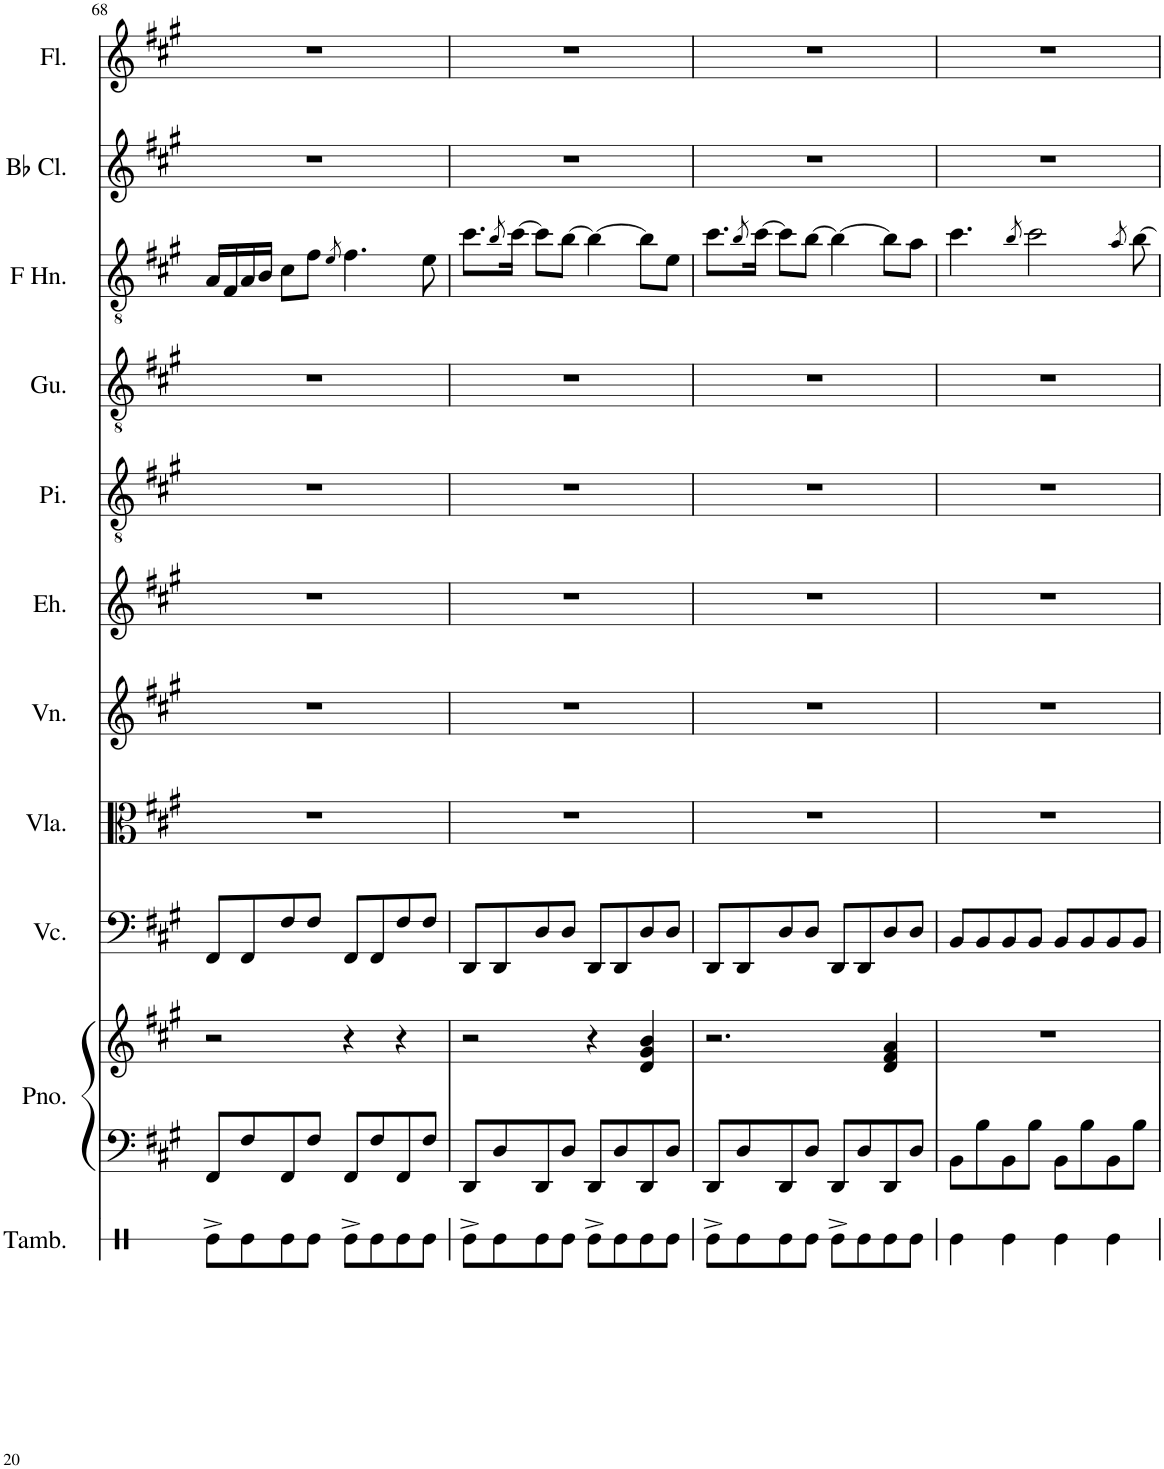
**kern	**kern	**kern	**kern	**kern	**kern	**kern	**kern	**kern	**kern	**kern	**kern
*part11	*part10	*part10	*part9	*part8	*part7	*part6	*part5	*part4	*part3	*part2	*part1
*staff12	*staff11	*staff10	*staff9	*staff8	*staff7	*staff6	*staff5	*staff4	*staff3	*staff2	*staff1
*I"Tambourine	*I"Piano	*	*I"Violoncello	*I"Viola	*I"Violin	*I"Erhu	*I"Pipa	*I"Guzheng	*I"Horn in F	*I"Bb Clarinet	*I"Flute
*I'Tamb.	*I'Pno.	*	*I'Vc.	*I'Vla.	*I'Vn.	*I'Eh.	*I'Pi.	*I'Gu.	*	*I'Bb Cl.	*I'Fl.
!!LO:PB:g=z
*clefX	*clefF4	*clefG2	*clefF4	*clefC3	*clefG2	*clefG2	*clefGv2	*clefGv2	*clefGv2	*clefG2	*clefG2
*	*	*	*	*	*	*	*	*	*ITrd4c7	*ITrd1c2	*
*k[]	*k[f#c#g#]	*k[f#c#g#]	*k[f#c#g#]	*k[f#c#g#]	*k[f#c#g#]	*k[f#c#g#]	*k[f#c#g#]	*k[f#c#g#]	*k[f#c#g#]	*k[f#c#g#]	*k[f#c#g#]
*M4/4	*M4/4	*M4/4	*M4/4	*M4/4	*M4/4	*M4/4	*M4/4	*M4/4	*M4/4	*M4/4	*M4/4
=68	=68	=68	=68	=68	=68	=68	=68	=68	=68	=68	=68
8Re^\L	8FF#/L	2r	8FF#/L	1r	1r	1r	1r	1r	16A/LL	1r	1r
.	.	.	.	.	.	.	.	.	16F#/	.	.
8Re\	8F#/	.	8FF#/	.	.	.	.	.	16A/	.	.
.	.	.	.	.	.	.	.	.	16B/JJ	.	.
8Re\	8FF#/	.	8F#/	.	.	.	.	.	8c#\L	.	.
8Re\J	8F#/J	.	8F#/J	.	.	.	.	.	8f#\J	.	.
.	.	.	.	.	.	.	.	.	8qe/	.	.
8Re^\L	8FF#/L	4r	8FF#/L	.	.	.	.	.	4.f#\	.	.
8Re\	8F#/	.	8FF#/	.	.	.	.	.	.	.	.
8Re\	8FF#/	4r	8F#/	.	.	.	.	.	.	.	.
8Re\J	8F#/J	.	8F#/J	.	.	.	.	.	8e\	.	.
=69	=69	=69	=69	=69	=69	=69	=69	=69	=69	=69	=69
8Re^\L	8DD/L	2r	8DD/L	1r	1r	1r	1r	1r	8.cc#\L	1r	1r
8Re\	8D/	.	8DD/	.	.	.	.	.	.	.	.
.	.	.	.	.	.	.	.	.	8qb/	.	.
.	.	.	.	.	.	.	.	.	[16cc#\Jk	.	.
8Re\	8DD/	.	8D/	.	.	.	.	.	8cc#\L]	.	.
8Re\J	8D/J	.	8D/J	.	.	.	.	.	[8b\J	.	.
8Re^\L	8DD/L	4r	8DD/L	.	.	.	.	.	4b\_	.	.
8Re\	8D/	.	8DD/	.	.	.	.	.	.	.	.
8Re\	8DD/	4d/ 4g#/ 4b/	8D/	.	.	.	.	.	8b\L]	.	.
8Re\J	8D/J	.	8D/J	.	.	.	.	.	8e\J	.	.
=70	=70	=70	=70	=70	=70	=70	=70	=70	=70	=70	=70
8Re^\L	8DD/L	2.r	8DD/L	1r	1r	1r	1r	1r	8.cc#\L	1r	1r
8Re\	8D/	.	8DD/	.	.	.	.	.	.	.	.
.	.	.	.	.	.	.	.	.	8qb/	.	.
.	.	.	.	.	.	.	.	.	[16cc#\Jk	.	.
8Re\	8DD/	.	8D/	.	.	.	.	.	8cc#\L]	.	.
8Re\J	8D/J	.	8D/J	.	.	.	.	.	[8b\J	.	.
8Re^\L	8DD/L	.	8DD/L	.	.	.	.	.	4b\_	.	.
8Re\	8D/	.	8DD/	.	.	.	.	.	.	.	.
8Re\	8DD/	4d/ 4f#/ 4a/	8D/	.	.	.	.	.	8b\L]	.	.
8Re\J	8D/J	.	8D/J	.	.	.	.	.	8a\J	.	.
=71	=71	=71	=71	=71	=71	=71	=71	=71	=71	=71	=71
4Re\	8BB\L	1r	8BB/L	1r	1r	1r	1r	1r	4.cc#\	1r	1r
.	8B\	.	8BB/	.	.	.	.	.	.	.	.
4Re\	8BB\	.	8BB/	.	.	.	.	.	.	.	.
.	.	.	.	.	.	.	.	.	8qb/	.	.
.	8B\J	.	8BB/J	.	.	.	.	.	2cc#\	.	.
4Re\	8BB\L	.	8BB/L	.	.	.	.	.	.	.	.
.	8B\	.	8BB/	.	.	.	.	.	.	.	.
4Re\	8BB\	.	8BB/	.	.	.	.	.	.	.	.
.	.	.	.	.	.	.	.	.	8qa/	.	.
.	8B\J	.	8BB/J	.	.	.	.	.	[8b\	.	.
=	=	=	=	=	=	=	=	=	=	=	=
*-	*-	*-	*-	*-	*-	*-	*-	*-	*-	*-	*-
